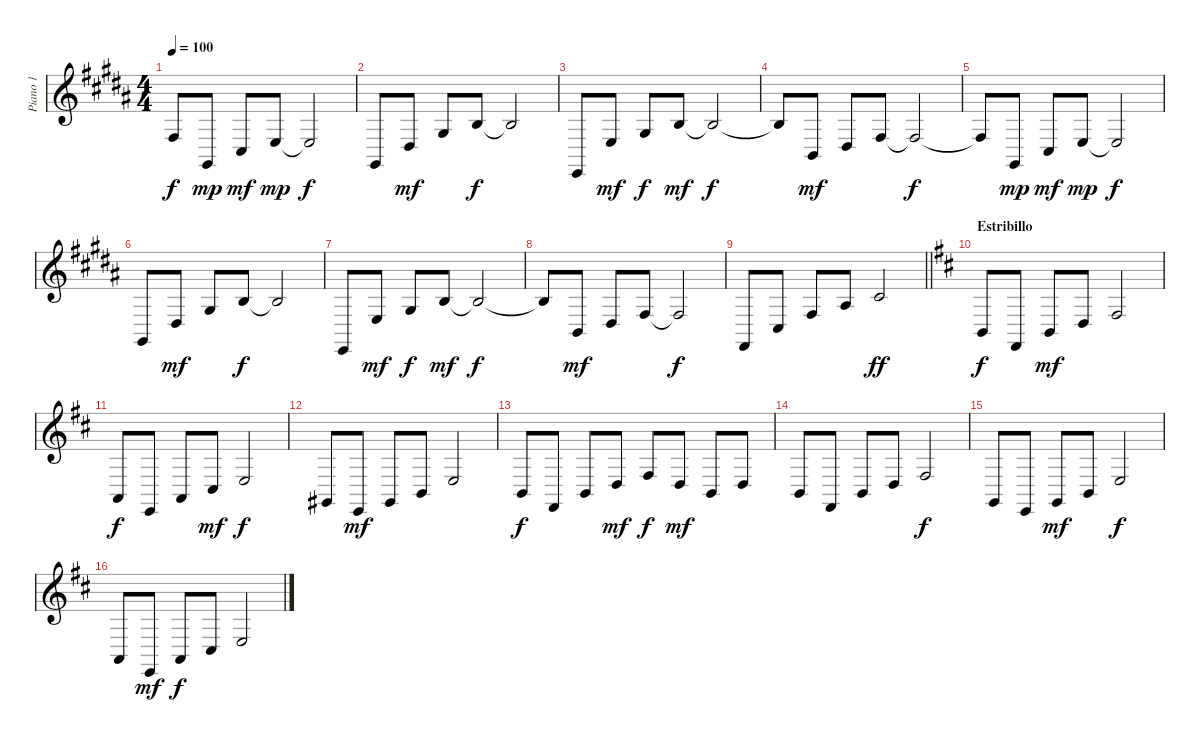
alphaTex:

\track ("Piano 1" "Piano 1") {instrument acousticgrandpiano}
\staff {score}
\tuning (E4 B3 G3 D3 A2 E2) {hide}
\ts (4 4)
\tempo 100
\clef g2
\ks g#minor
4.4{t}.8{dy f} 4.6.8{dy mp} 4.5.8{dy mf} 2.4.8{dy mp} 2.4{t}.2{dy f} |
4.6.8 6.5.8{dy mf} 6.4.8 0.2.8{dy f} 0.2{t}.2 |
0.6.8 2.4.8{dy mf} 1.3.8{dy f} 0.2.8{dy mf} 0.2{t}.2{dy f} |
0.2{t}.8 2.5.8{dy mf} 1.4.8 4.4.8 4.4{t}.2{dy f} |
4.4{t}.8 4.6.8{dy mp} 4.5.8{dy mf} 2.4.8{dy mp} 2.4{t}.2{dy f} |
4.6.8 6.5.8{dy mf} 6.4.8 0.2.8{dy f} 0.2{t}.2 |
0.6.8 2.4.8{dy mf} 1.3.8{dy f} 0.2.8{dy mf} 0.2{t}.2{dy f} |
0.2{t}.8 2.5.8{dy mf} 1.4.8 4.4.8 4.4{t}.2{dy f} |
\barLineRight lightlight
2.6.8 4.5.8 4.4.8 3.3.8 2.2.2{dy ff} |
\section ("" "Estribillo")
\ks bminor
2.5.8{dy f} 2.6.8 2.5.8{dy mf} 0.4.8 4.4.2 |
0.5.8{dy f} 0.6.8 0.5.8 4.5.8{dy mf} 2.4.2{dy f} |
4.6.8 0.6.8{dy mf} 4.6.8 2.5.8 2.4.2 |
2.5.8{dy f} 2.6.8 2.5.8 0.4.8{dy mf} 4.4.8{dy f} 0.4.8{dy mf} 2.5.8 0.4.8 |
2.5.8 2.6.8 2.5.8 0.4.8 4.4.2{dy f} |
3.6.8 0.6.8 3.6.8{dy mf} 2.5.8 2.4.2{dy f} |
0.5.8 0.6.8{dy mf} 0.5.8{dy f} 4.5.8 2.4.2
